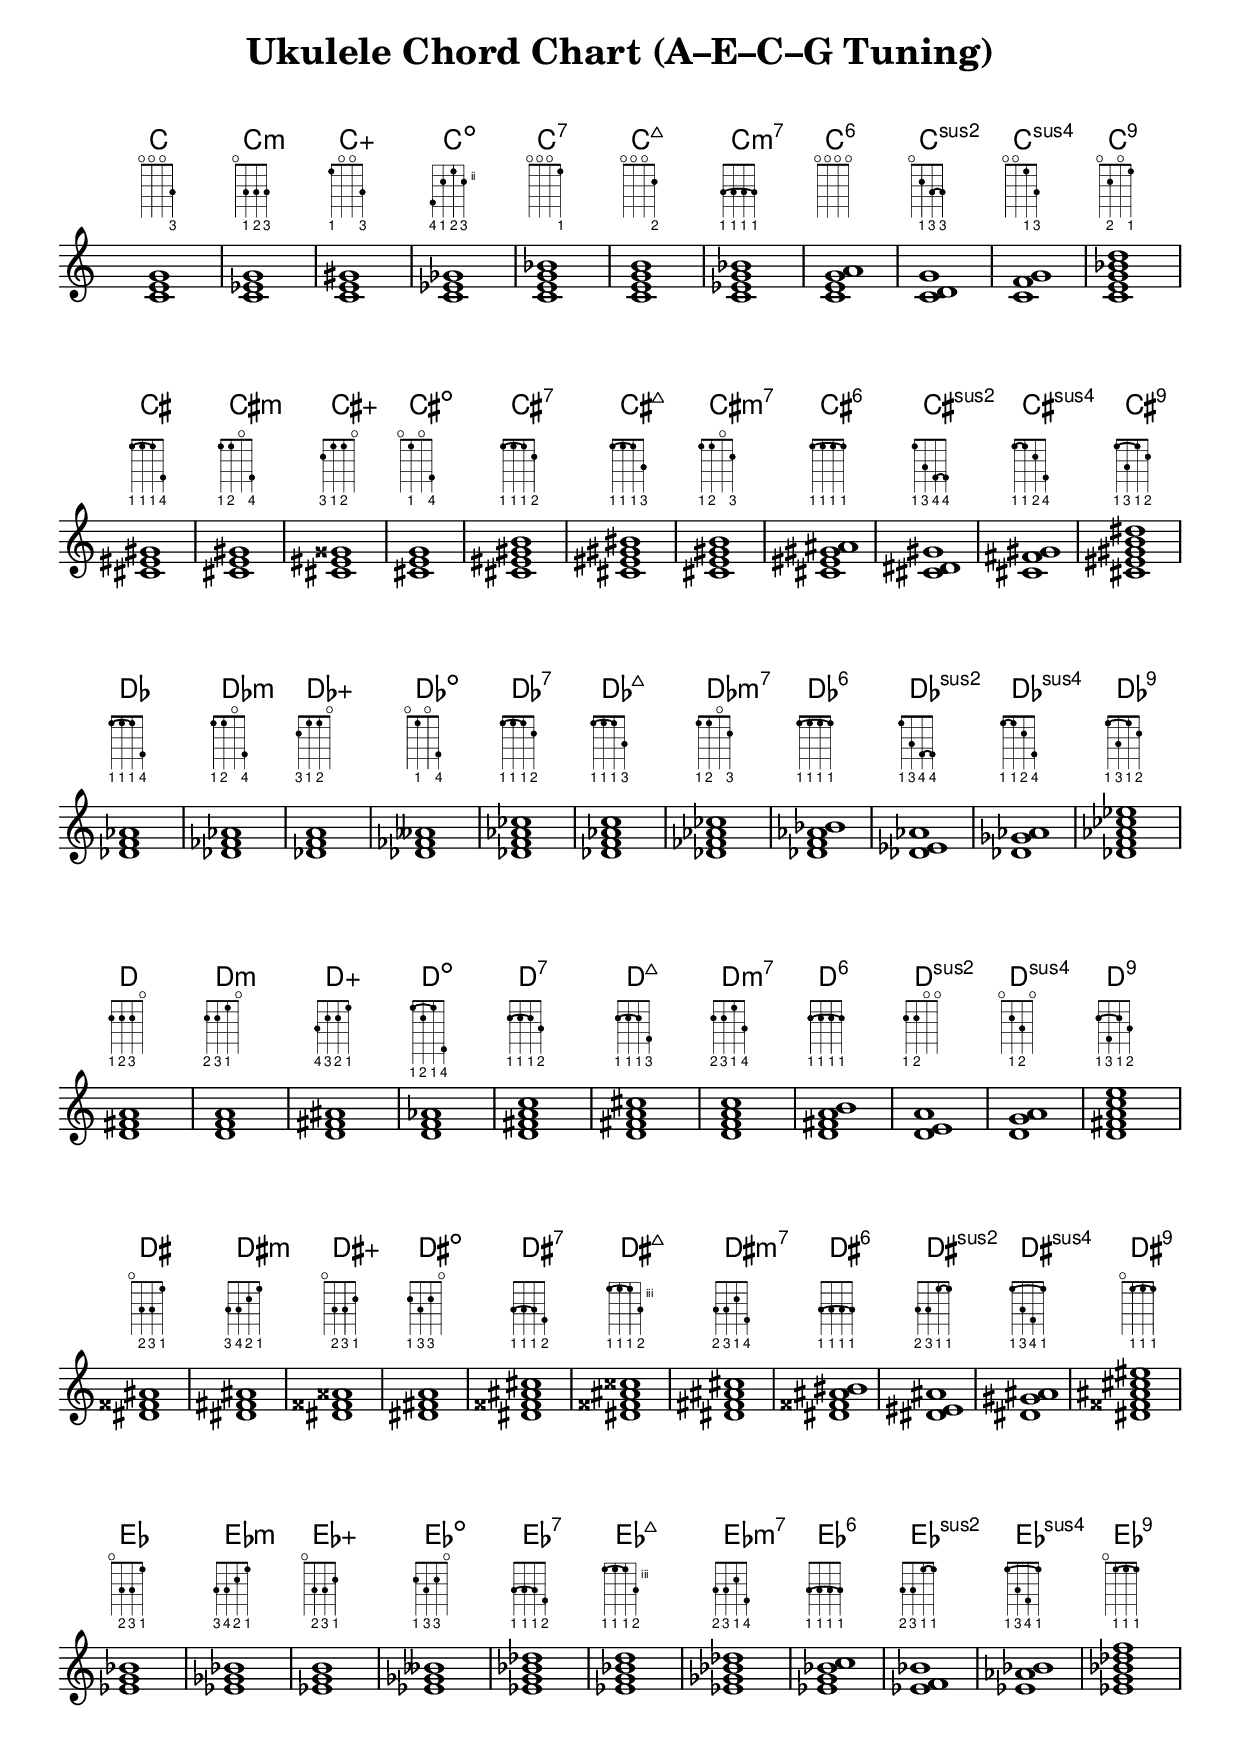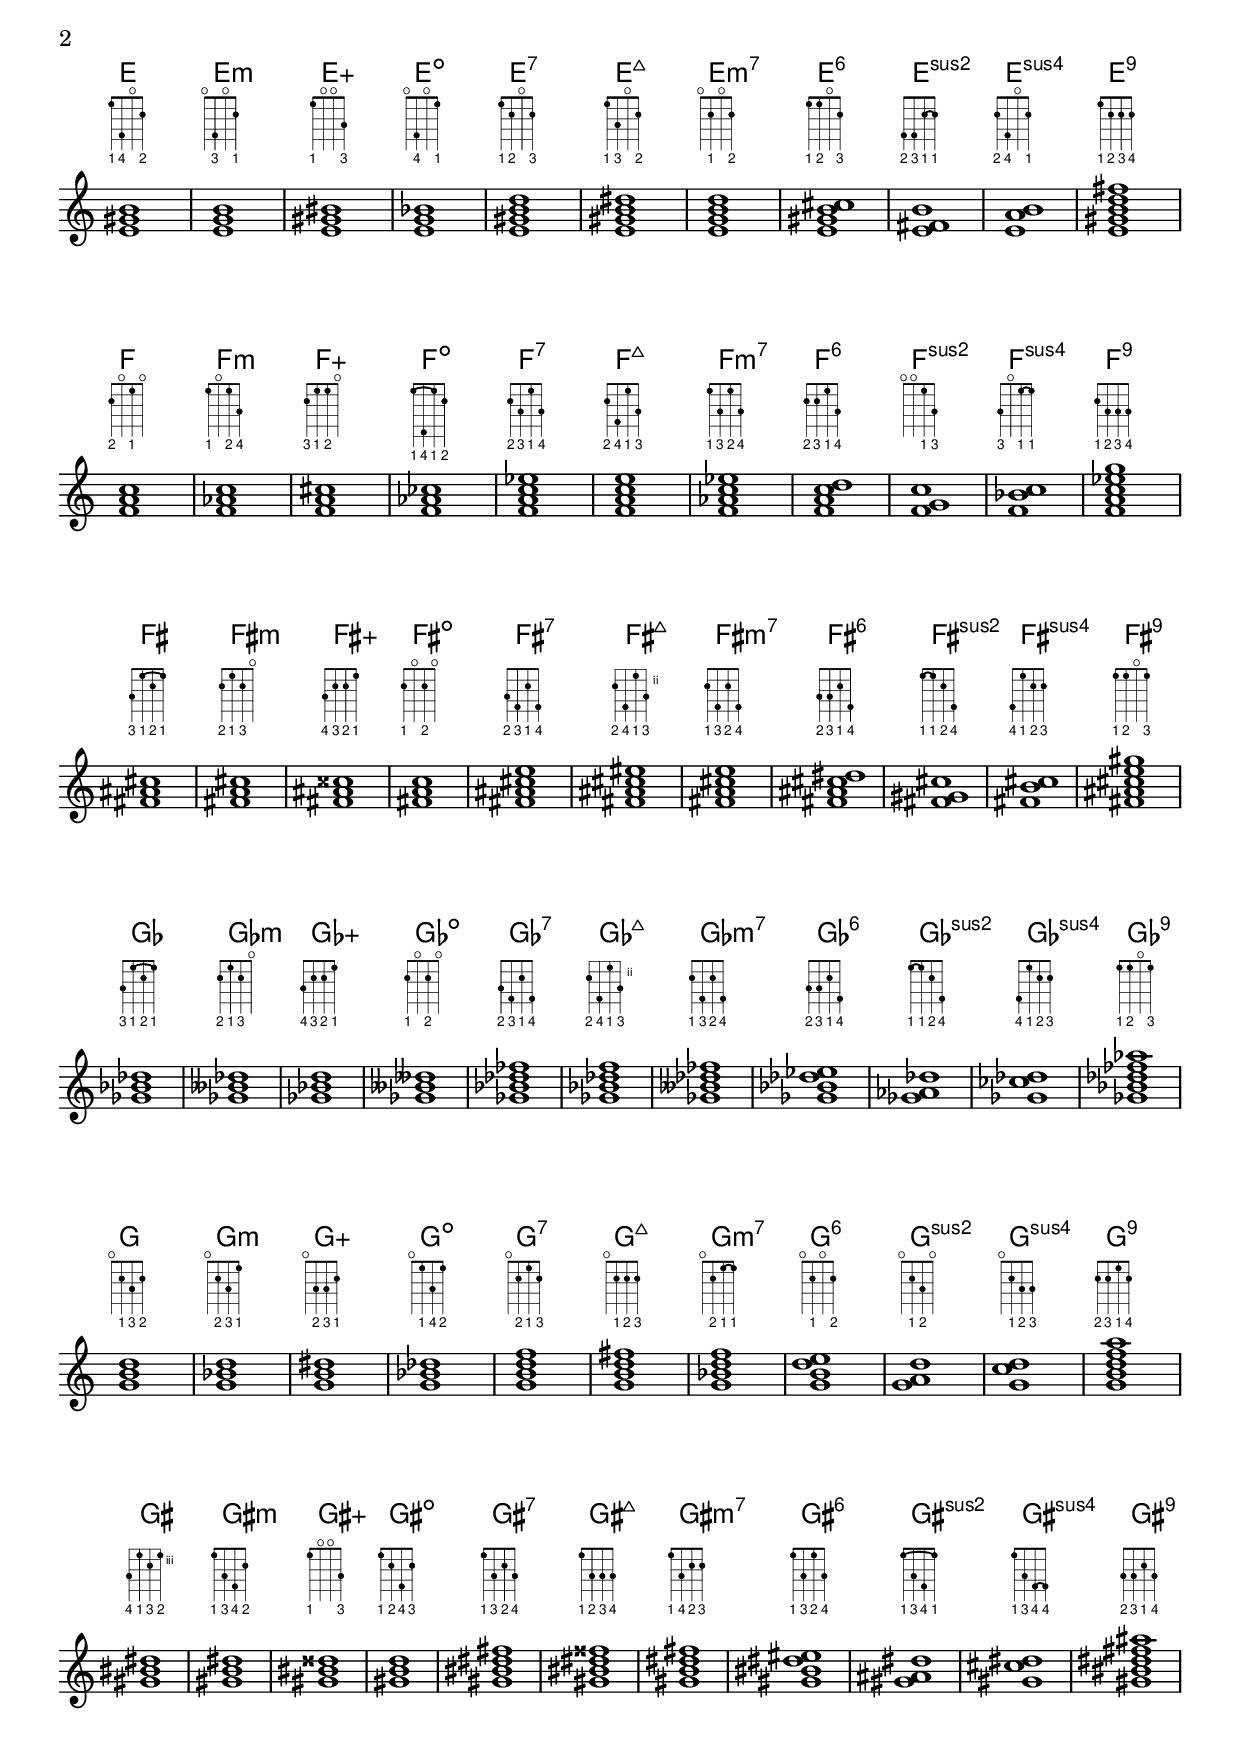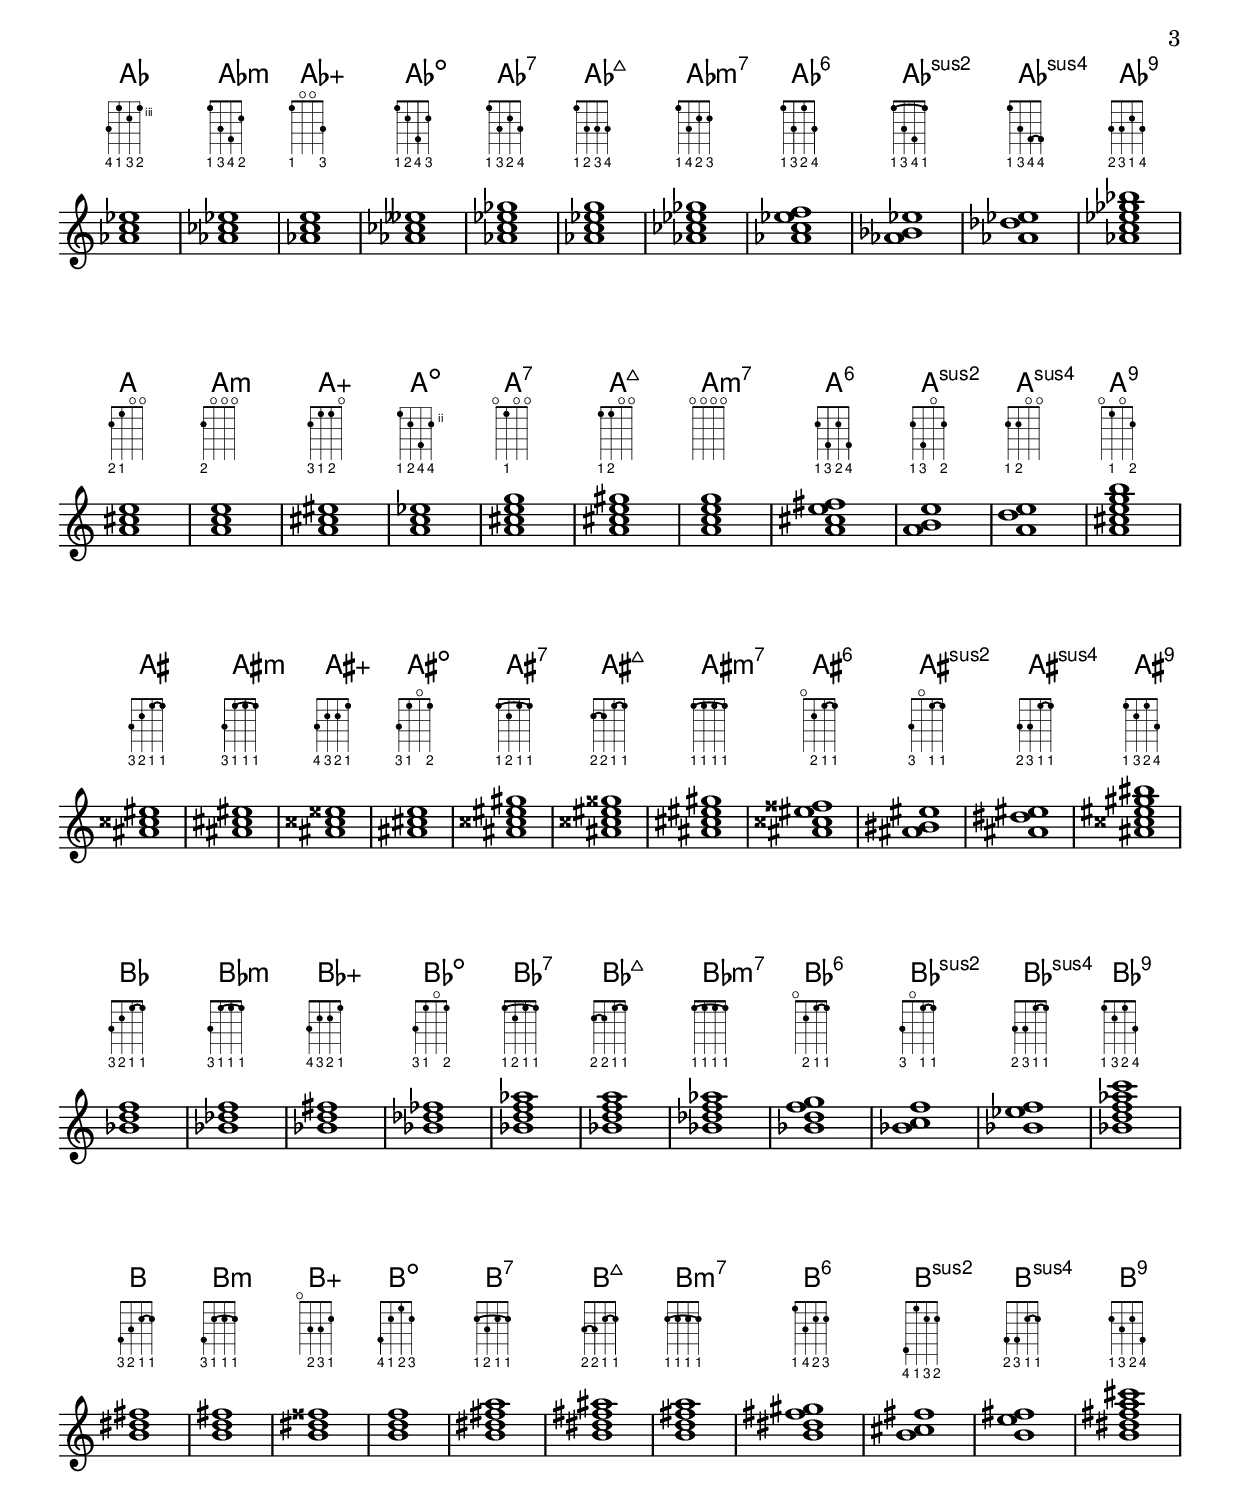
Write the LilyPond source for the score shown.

\version "2.21.80"

\include "predefined-ukulele-fretboards.ly"

\header {
  title = "Ukulele Chord Chart (A–E–C–G Tuning)"
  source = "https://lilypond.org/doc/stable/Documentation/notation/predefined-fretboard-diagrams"
  keywords = #(string-join '(
    "music"
    "ukulele"
    "chords"
  ) ", ")
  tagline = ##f
}

\paper {
  markup-system-spacing.padding = #5
  system-system-spacing.padding = #8
}

chordTypes = \chordmode {
  c1
  c:m
  c:aug
  c:dim
  c:7
  c:maj7
  c:m7
  c:6
  c:sus2
  c:sus4
  c:9
  \break
}

chordSequence = {
                   \chordTypes
  \transpose c cis \chordTypes
  \transpose c des \chordTypes
  \transpose c d   \chordTypes
  \transpose c dis \chordTypes
  \transpose c ees \chordTypes
  \transpose c e   \chordTypes
  \transpose c f   \chordTypes
  \transpose c fis \chordTypes
  \transpose c ges \chordTypes
  \transpose c g   \chordTypes
  \transpose c gis \chordTypes
  \transpose c aes \chordTypes
  \transpose c a   \chordTypes
  \transpose c ais \chordTypes
  \transpose c bes \chordTypes
  \transpose c b   \chordTypes
}

<<
  \new ChordNames {
    \chordSequence
  }

  \new FretBoards {
    \set Staff.stringTunings = #ukulele-tuning
    \chordSequence
  }

  \new Staff {
    \override Staff.TimeSignature.transparent = ##t
    \chordSequence
  }
>>

\layout {
  indent = 0\mm
  \context {
    \Score
    \remove "Bar_number_engraver"
  }
}
